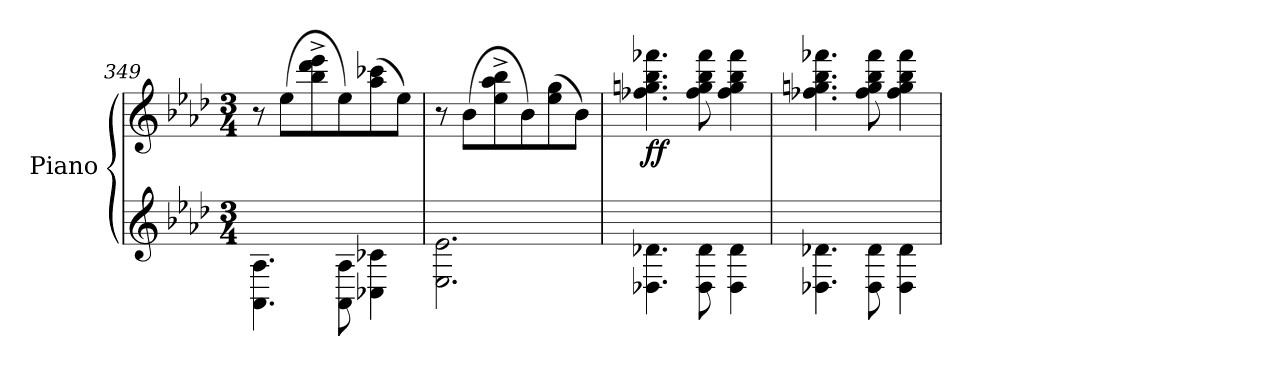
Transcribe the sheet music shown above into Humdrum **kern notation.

**kern	**kern	**dynam
*part1	*part1	*part1
*staff2	*staff1	*staff1/2
*I"Piano	*	*
*I'Pno.	*	*
*clefG2	*clefG2	*
*k[b-e-a-d-]	*k[b-e-a-d-]	*
*M3/4	*M3/4	*
=349	=349	=349
4.AA-\ 4.A-\	8r	.
.	(8ee-\L	.
.	8bb-\^ 8ddd-\^ 8eee-\^	.
8AA-\ 8A-\	8ee-\)	.
4C-X\ 4c-X\	(8aa-\ 8ccc-X\	.
.	8ee-\J)	.
=350	=350	=350
2.E-\ 2.e-\	8r	.
.	(8b-\L	.
.	8ee-\^ 8aa-\^ 8bb-\^	.
.	8b-\)	.
.	(8ee-\ 8gg\	.
.	8b-\J)	.
!!LO:LB:g=z
=351	=351	=351
!	!	!LO:DY:b
4.D-X\ 4.d-X\	4.ff-X\ 4.ggn\ 4.bb-\ 4.fff-X\	ff
8D-\ 8d-\	8ff-\ 8gg\ 8bb-\ 8fff-\	.
4D-\ 4d-\	4ff-\ 4gg\ 4bb-\ 4fff-\	.
=352	=352	=352
4.D-X\ 4.d-X\	4.ff-X\ 4.ggn\ 4.bb-\ 4.fff-X\	.
8D-\ 8d-\	8ff-\ 8gg\ 8bb-\ 8fff-\	.
4D-\ 4d-\	4ff-\ 4gg\ 4bb-\ 4fff-\	.
=	=	=
*-	*-	*-
